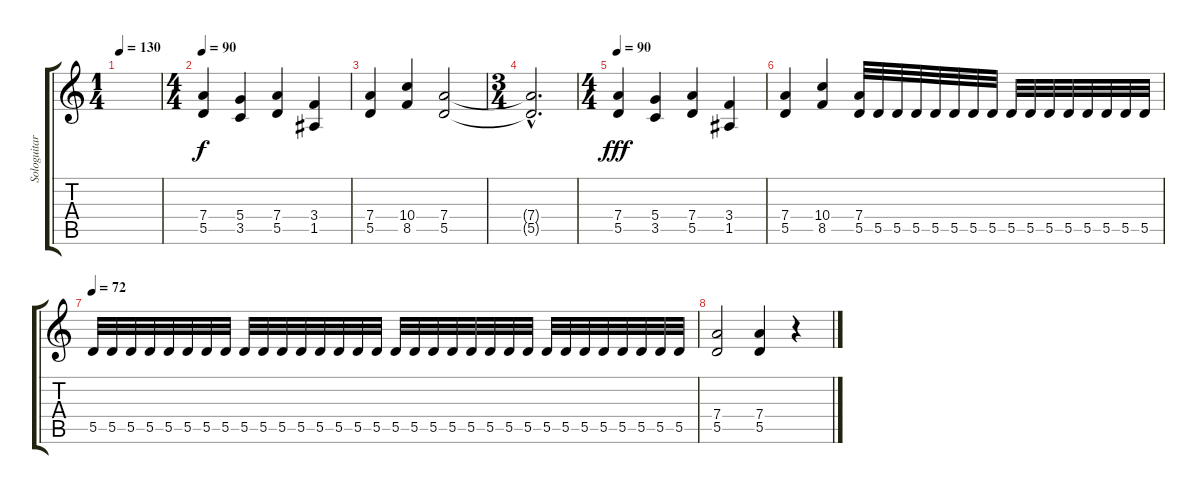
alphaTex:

\track ("Sologuitar" "Sologuitar") {instrument overdrivenguitar}
\staff {score tabs}
\tuning (E4 B3 G3 D3 A2 E2) {hide}
\ts (1 4)
\tempo 130
\clef g2
\ks c
|
\ts (4 4)
\tempo 90
(7.4 5.5).4{volume 13} (5.4 3.5).4 (7.4 5.5).4 (3.4 1.5).4 |
(7.4 5.5).4 (10.4 8.5).4 (7.4 5.5).2 |
\ts (3 4)
(7.4{hac t} 5.5{hac t}).2{d dy f} |
\ts (4 4)
\tempo 90
(7.4 5.5).4{dy fff} (5.4 3.5).4 (7.4 5.5).4 (3.4 1.5).4 |
(7.4 5.5).4 (10.4 8.5).4 (7.4 5.5).32 5.5.32 5.5.32 5.5.32 5.5.32 5.5.32 5.5.32 5.5.32 5.5.32 5.5.32 5.5.32 5.5.32 5.5.32 5.5.32 5.5.32 5.5.32 |
\tempo 72
5.5.32 5.5.32 5.5.32 5.5.32 5.5.32 5.5.32 5.5.32 5.5.32 5.5.32 5.5.32 5.5.32 5.5.32 5.5.32 5.5.32 5.5.32 5.5.32 5.5.32 5.5.32 5.5.32 5.5.32 5.5.32 5.5.32 5.5.32 5.5.32 5.5.32 5.5.32 5.5.32 5.5.32 5.5.32 5.5.32 5.5.32 5.5.32 |
(7.4 5.5).2 (7.4 5.5).4 r.4
